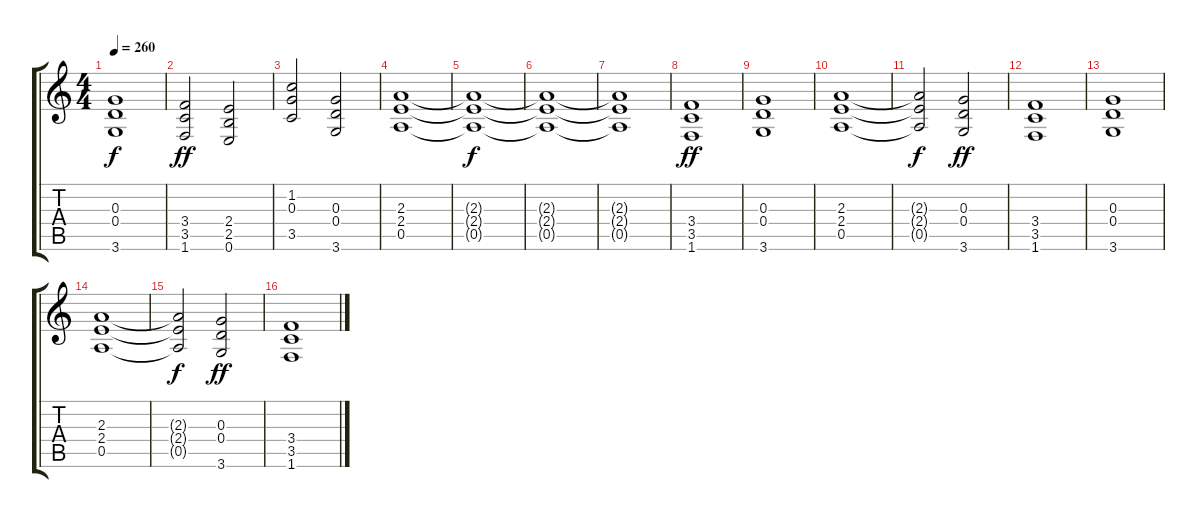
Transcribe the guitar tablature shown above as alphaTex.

\track "" {instrument distortionguitar}
\staff {score tabs}
\tuning (E4 B3 G3 D3 A2 E2) {hide}
\ts (4 4)
\tempo 260
\clef g2
\ks c
(0.3{t} 0.4{t} 3.6{t}).1{dy f} |
(3.4 3.5 1.6).2{dy ff} (2.4 2.5 0.6).2 |
(1.2 0.3 3.5).2 (0.3 0.4 3.6).2 |
(2.3 2.4 0.5).1 |
(2.3{t} 2.4{t} 0.5{t}).1{dy f} |
(2.3{t} 2.4{t} 0.5{t}).1 |
(2.3{t} 2.4{t} 0.5{t}).1 |
(3.4 3.5 1.6).1{dy ff} |
(0.3 0.4 3.6).1 |
(2.3 2.4 0.5).1 |
(2.3{t} 2.4{t} 0.5{t}).2{dy f} (0.3 0.4 3.6).2{dy ff} |
(3.4 3.5 1.6).1 |
(0.3 0.4 3.6).1 |
(2.3 2.4 0.5).1 |
(2.3{t} 2.4{t} 0.5{t}).2{dy f} (0.3 0.4 3.6).2{dy ff} |
(3.4 3.5 1.6).1
